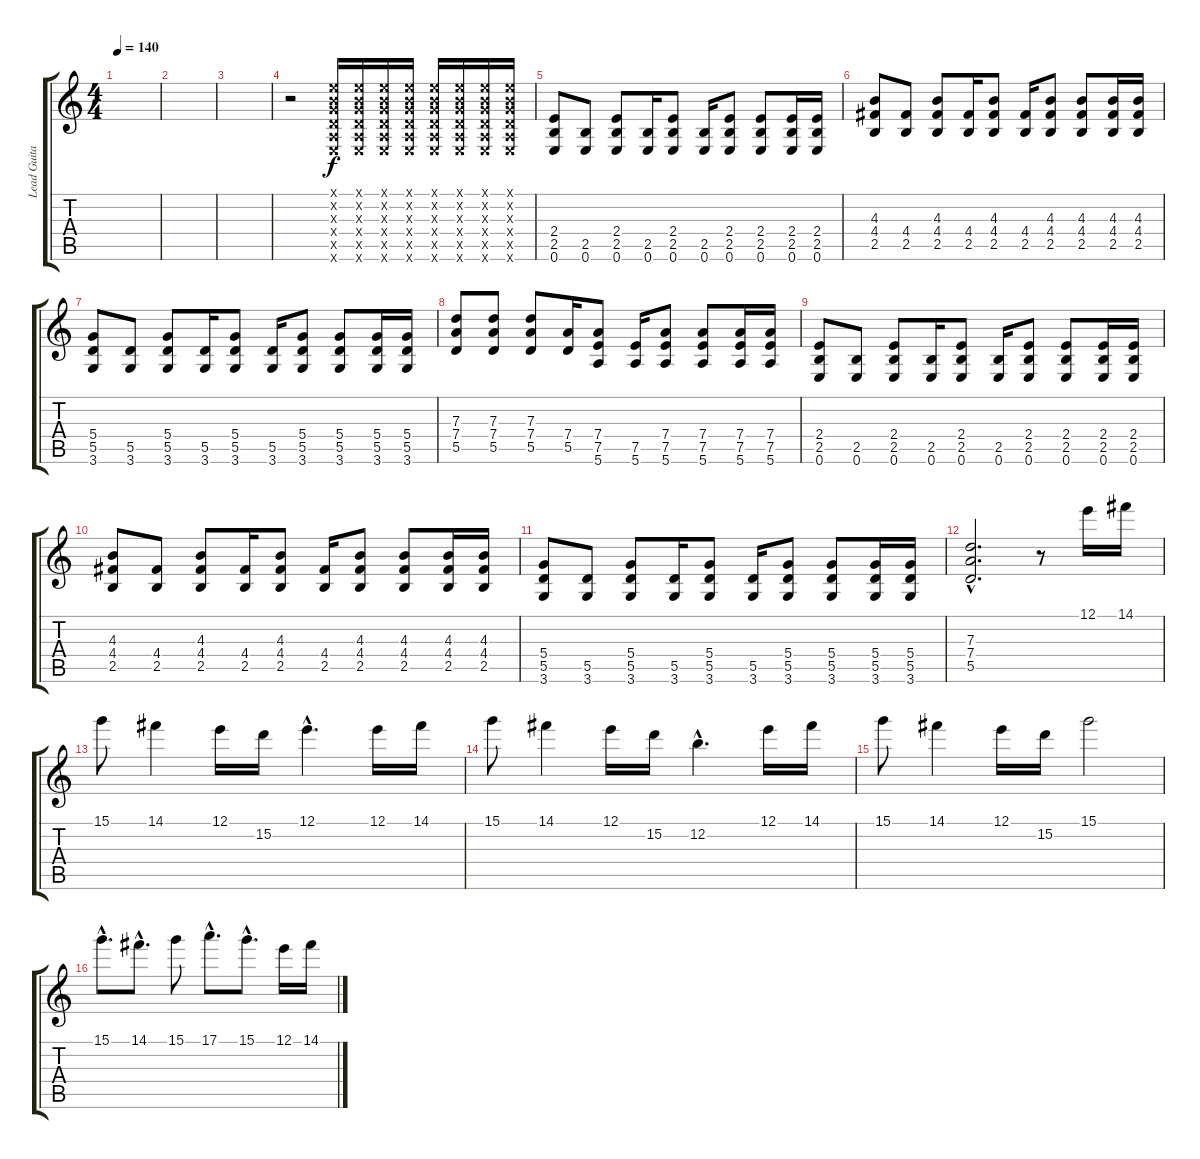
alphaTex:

\track ("Lead Guitar" "Lead Guita") {instrument overdrivenguitar}
\staff {score tabs}
\tuning (E4 B3 G3 D3 A2 E2) {hide}
\ts (4 4)
\tempo 140
\clef g2
\ks c
|
|
|
r.2 (0.1{x} 0.2{x} 0.3{x} 0.4{x} 0.5{x} 0.6{x}).16{volume 16} (0.1{x} 0.2{x} 0.3{x} 0.4{x} 0.5{x} 0.6{x}).16 (0.1{x} 0.2{x} 0.3{x} 0.4{x} 0.5{x} 0.6{x}).16 (0.1{x} 0.2{x} 0.3{x} 0.4{x} 0.5{x} 0.6{x}).16 (0.1{x} 0.2{x} 0.3{x} 0.4{x} 0.5{x} 0.6{x}).16 (0.1{x} 0.2{x} 0.3{x} 0.4{x} 0.5{x} 0.6{x}).16 (0.1{x} 0.2{x} 0.3{x} 0.4{x} 0.5{x} 0.6{x}).16 (0.1{x} 0.2{x} 0.3{x} 0.4{x} 0.5{x} 0.6{x}).16 |
(2.4 2.5 0.6).8 (2.5 0.6).8 (2.4 2.5 0.6).8 (2.5 0.6).16 (2.4 2.5 0.6).8 (2.5 0.6).16 (2.4 2.5 0.6).8 (2.4 2.5 0.6).8 (2.4 2.5 0.6).16 (2.4 2.5 0.6).16 |
(4.3 4.4 2.5).8 (4.4 2.5).8 (4.3 4.4 2.5).8 (4.4 2.5).16 (4.3 4.4 2.5).8 (4.4 2.5).16 (4.3 4.4 2.5).8 (4.3 4.4 2.5).8 (4.3 4.4 2.5).16 (4.3 4.4 2.5).16 |
(5.4 5.5 3.6).8 (5.5 3.6).8 (5.4 5.5 3.6).8 (5.5 3.6).16 (5.4 5.5 3.6).8 (5.5 3.6).16 (5.4 5.5 3.6).8 (5.4 5.5 3.6).8 (5.4 5.5 3.6).16 (5.4 5.5 3.6).16 |
(7.3 7.4 5.5).8 (7.3 7.4 5.5).8 (7.3 7.4 5.5).8 (7.4 5.5).16 (7.4 7.5 5.6).8 (7.5 5.6).16 (7.4 7.5 5.6).8 (7.4 7.5 5.6).8 (7.4 7.5 5.6).16 (7.4 7.5 5.6).16 |
(2.4 2.5 0.6).8 (2.5 0.6).8 (2.4 2.5 0.6).8 (2.5 0.6).16 (2.4 2.5 0.6).8 (2.5 0.6).16 (2.4 2.5 0.6).8 (2.4 2.5 0.6).8 (2.4 2.5 0.6).16 (2.4 2.5 0.6).16 |
(4.3 4.4 2.5).8 (4.4 2.5).8 (4.3 4.4 2.5).8 (4.4 2.5).16 (4.3 4.4 2.5).8 (4.4 2.5).16 (4.3 4.4 2.5).8 (4.3 4.4 2.5).8 (4.3 4.4 2.5).16 (4.3 4.4 2.5).16 |
(5.4 5.5 3.6).8 (5.5 3.6).8 (5.4 5.5 3.6).8 (5.5 3.6).16 (5.4 5.5 3.6).8 (5.5 3.6).16 (5.4 5.5 3.6).8 (5.4 5.5 3.6).8 (5.4 5.5 3.6).16 (5.4 5.5 3.6).16 |
(7.3{hac} 7.4{hac} 5.5{hac}).2{d} r.8 12.1.16 14.1.16 |
15.1.8 14.1.4 12.1.16 15.2.16 12.1{hac}.4{d} 12.1.16 14.1.16 |
15.1.8 14.1.4 12.1.16 15.2.16 12.2{hac}.4{d} 12.1.16 14.1.16 |
15.1.8 14.1.4 12.1.16 15.2.16 15.1.2 |
15.1{hac}.8{d} 14.1{hac}.8{d} 15.1.8 17.1{hac}.8{d} 15.1{hac}.8{d} 12.1.16 14.1.16
